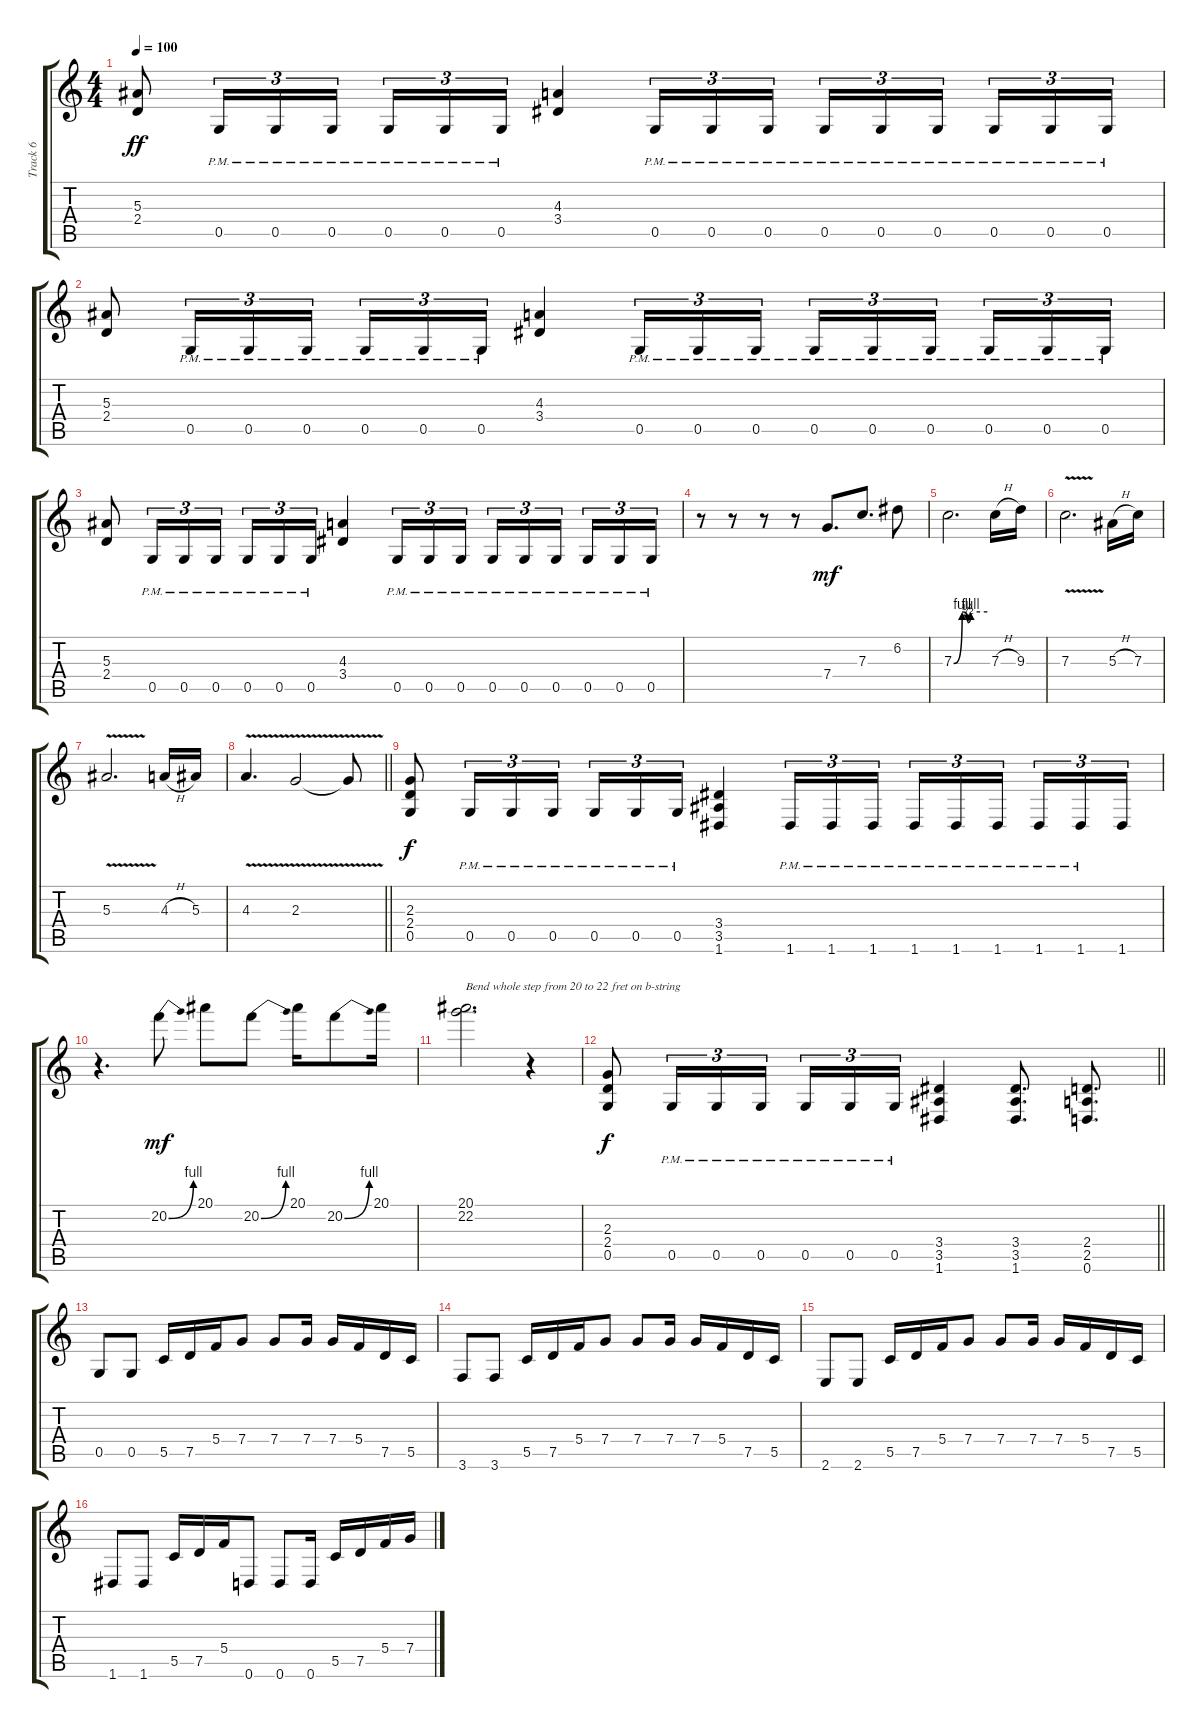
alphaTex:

\track ("Track 6" "Track 6") {instrument overdrivenguitar}
\staff {score tabs}
\tuning (D4 A3 F3 C3 G2 D2) {hide}
\ts (4 4)
\tempo 100
\clef g2
\ks c
(5.3 2.4).8{dy ff} 0.5{pm}.16{tu (3 2)} 0.5{pm}.16{tu (3 2)} 0.5{pm}.16{tu (3 2)} 0.5{pm}.16{tu (3 2)} 0.5{pm}.16{tu (3 2)} 0.5{pm}.16{tu (3 2)} (4.3 3.4).4 0.5{pm}.16{tu (3 2)} 0.5{pm}.16{tu (3 2)} 0.5{pm}.16{tu (3 2)} 0.5{pm}.16{tu (3 2)} 0.5{pm}.16{tu (3 2)} 0.5{pm}.16{tu (3 2) beam splitsecondary} 0.5{pm}.16{tu (3 2)} 0.5{pm}.16{tu (3 2)} 0.5{pm}.16{tu (3 2)} |
(5.3 2.4).8 0.5{pm}.16{tu (3 2)} 0.5{pm}.16{tu (3 2)} 0.5{pm}.16{tu (3 2)} 0.5{pm}.16{tu (3 2)} 0.5{pm}.16{tu (3 2)} 0.5{pm}.16{tu (3 2)} (4.3 3.4).4 0.5{pm}.16{tu (3 2)} 0.5{pm}.16{tu (3 2)} 0.5{pm}.16{tu (3 2)} 0.5{pm}.16{tu (3 2)} 0.5{pm}.16{tu (3 2)} 0.5{pm}.16{tu (3 2) beam splitsecondary} 0.5{pm}.16{tu (3 2)} 0.5{pm}.16{tu (3 2)} 0.5{pm}.16{tu (3 2)} |
(5.3 2.4).8 0.5{pm}.16{tu (3 2)} 0.5{pm}.16{tu (3 2)} 0.5{pm}.16{tu (3 2)} 0.5{pm}.16{tu (3 2)} 0.5{pm}.16{tu (3 2)} 0.5{pm}.16{tu (3 2)} (4.3 3.4).4 0.5{pm}.16{tu (3 2)} 0.5{pm}.16{tu (3 2)} 0.5{pm}.16{tu (3 2)} 0.5{pm}.16{tu (3 2)} 0.5{pm}.16{tu (3 2)} 0.5{pm}.16{tu (3 2) beam splitsecondary} 0.5{pm}.16{tu (3 2)} 0.5{pm}.16{tu (3 2)} 0.5{pm}.16{tu (3 2)} |
r.8 r.8 r.8 r.8 7.4.8{d dy mf} 7.3.8{d} 6.2.8 |
7.3{be (custom 0 0 15 4 25 2 30 4 60 4)}.2{d} 7.3{h}.16 9.3.16 |
7.3{v}.2{d} 5.3{h}.16 7.3.16 |
5.3{v}.2{d} 4.3{h}.16 5.3.16 |
\barLineRight lightlight
4.3{v}.4{d} 2.3{v}.2 2.3{t}.8 |
(2.3 2.4 0.5).8{dy f} 0.5{pm}.16{tu (3 2)} 0.5{pm}.16{tu (3 2)} 0.5{pm}.16{tu (3 2)} 0.5{pm}.16{tu (3 2)} 0.5{pm}.16{tu (3 2)} 0.5{pm}.16{tu (3 2)} (3.4 3.5 1.6).4 1.6{pm}.16{tu (3 2)} 1.6{pm}.16{tu (3 2)} 1.6{pm}.16{tu (3 2)} 1.6{pm}.16{tu (3 2)} 1.6{pm}.16{tu (3 2)} 1.6{pm}.16{tu (3 2) beam splitsecondary} 1.6{pm}.16{tu (3 2)} 1.6{pm}.16{tu (3 2)} 1.6.16{tu (3 2)} |
r.4{d} 20.2{be (bend 0 0 60 4)}.8{dy mf} 20.1.8 20.2{be (bend 0 0 60 4)}.8 20.1.16 20.2{be (bend 0 0 60 4)}.8 20.1.16 |
(20.1 22.2).2{d txt "Bend whole step from 20 to 22 fret on b-string"} r.4 |
\barLineRight lightlight
(2.3 2.4 0.5).8{dy f} 0.5{pm}.16{tu (3 2)} 0.5{pm}.16{tu (3 2)} 0.5{pm}.16{tu (3 2)} 0.5{pm}.16{tu (3 2)} 0.5{pm}.16{tu (3 2)} 0.5{pm}.16{tu (3 2)} (3.4 3.5 1.6).4 (3.4 3.5 1.6).8{d} (2.4 2.5 0.6).8{d} |
0.5.8 0.5.8 5.5.16 7.5.16 5.4.16 7.4.8 7.4.8 7.4.16 7.4.16 5.4.16 7.5.16 5.5.16 |
3.6.8 3.6.8 5.5.16 7.5.16 5.4.16 7.4.8 7.4.8 7.4.16 7.4.16 5.4.16 7.5.16 5.5.16 |
2.6.8 2.6.8 5.5.16 7.5.16 5.4.16 7.4.8 7.4.8 7.4.16 7.4.16 5.4.16 7.5.16 5.5.16 |
1.6.8 1.6.8 5.5.16 7.5.16 5.4.16 0.6.8 0.6.8 0.6.16 5.5.16 7.5.16 5.4.16 7.4.16
